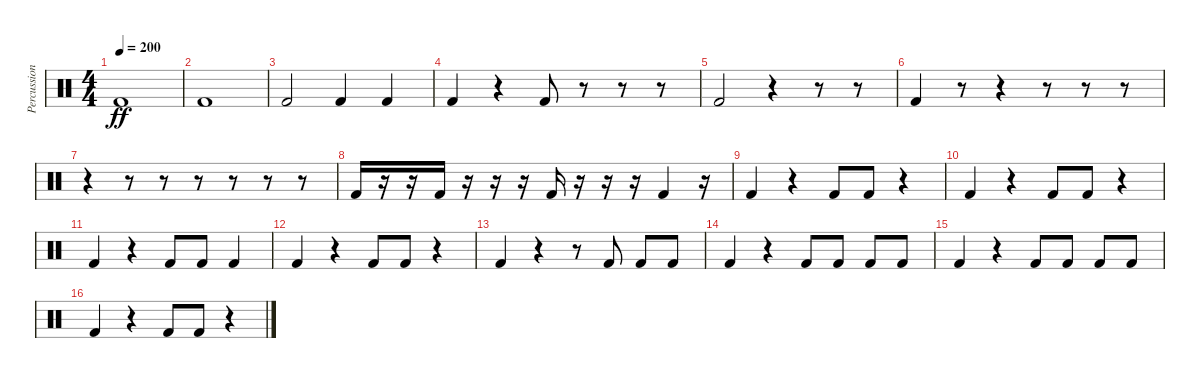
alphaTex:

\track ("Percussion" "Percussion") {instrument percussion}
\staff {score}
\articulation defaults
\ts (4 4)
\tempo 200
\clef neutral
\ks c "Kick (hit) 2".1{dy ff}
|
"Kick (hit) 2".1 |
"Kick (hit) 2".2 "Kick (hit) 2".4 "Kick (hit) 2".4 |
"Kick (hit) 2".4 r.4 "Kick (hit) 2".8 r.8 r.8 r.8 |
"Kick (hit) 2".2 r.4 r.8 r.8 |
"Kick (hit) 2".4 r.8 r.4 r.8 r.8 r.8 |
r.4 r.8 r.8 r.8 r.8 r.8 r.8 |
"Kick (hit) 2".16 r.16 r.16 "Kick (hit) 2".16 r.16 r.16 r.16 "Kick (hit) 2".16 r.16 r.16 r.16 "Kick (hit) 2".4 r.16 |
"Kick (hit) 2".4 r.4 "Kick (hit) 2".8 "Kick (hit) 2".8 r.4 |
"Kick (hit) 2".4 r.4 "Kick (hit) 2".8 "Kick (hit) 2".8 r.4 |
"Kick (hit) 2".4 r.4 "Kick (hit) 2".8 "Kick (hit) 2".8 "Kick (hit) 2".4 |
"Kick (hit) 2".4 r.4 "Kick (hit) 2".8 "Kick (hit) 2".8 r.4 |
"Kick (hit) 2".4 r.4 r.8 "Kick (hit) 2".8 "Kick (hit) 2".8 "Kick (hit) 2".8 |
"Kick (hit) 2".4 r.4 "Kick (hit) 2".8 "Kick (hit) 2".8 "Kick (hit) 2".8 "Kick (hit) 2".8 |
"Kick (hit) 2".4 r.4 "Kick (hit) 2".8 "Kick (hit) 2".8 "Kick (hit) 2".8 "Kick (hit) 2".8 |
"Kick (hit) 2".4 r.4 "Kick (hit) 2".8 "Kick (hit) 2".8 r.4
